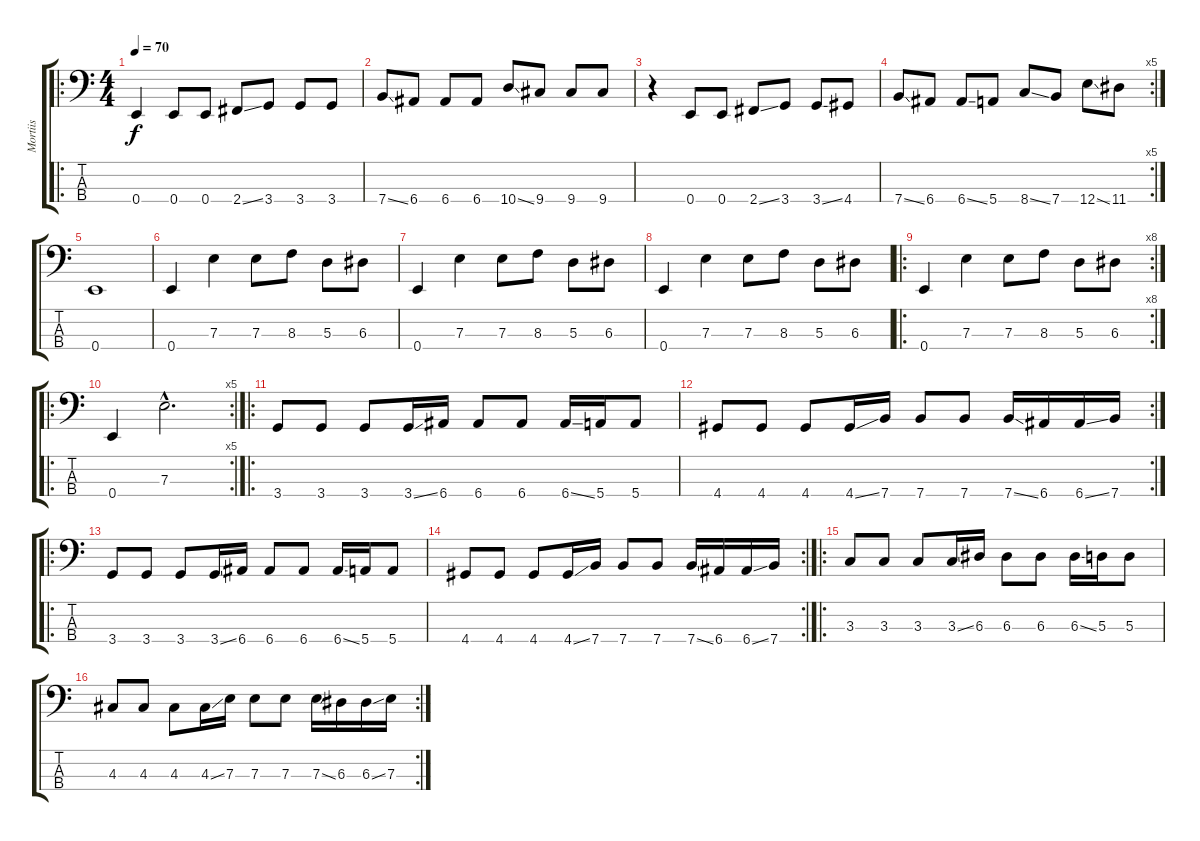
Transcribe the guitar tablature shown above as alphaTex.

\track ("Mortiis" "Mortiis") {instrument electricbassfinger}
\staff {score tabs}
\tuning (G2 D2 A1 E1) {hide}
\ro
\ts (4 4)
\tempo 70
\clef f4
\ks c
0.4.4{dy f} 0.4.8 0.4.8 2.4{ss}.8 3.4.8 3.4.8 3.4.8 |
7.4{ss}.8 6.4.8 6.4.8 6.4.8 10.4{ss}.8 9.4.8 9.4.8 9.4.8 |
r.4 0.4.8 0.4.8 2.4{ss}.8 3.4.8 3.4{ss}.8 4.4.8 |
\rc 5
7.4{ss}.8 6.4.8 6.4{ss}.8 5.4.8 8.4{ss}.8 7.4.8 12.4{ss}.8 11.4.8 |
0.4.1 |
0.4.4 7.3.4 7.3.8 8.3.8 5.3.8 6.3.8 |
0.4.4 7.3.4 7.3.8 8.3.8 5.3.8 6.3.8 |
0.4.4 7.3.4 7.3.8 8.3.8 5.3.8 6.3.8 |
\ro
\rc 8
0.4.4 7.3.4 7.3.8 8.3.8 5.3.8 6.3.8 |
\ro
\rc 5
0.4.4 7.3{hac}.2{d} |
\ro
3.4.8 3.4.8 3.4.8 3.4{ss}.16 6.4.16 6.4.8 6.4.8 6.4{ss}.16 5.4.16 5.4.8 |
\rc 2
4.4.8 4.4.8 4.4.8 4.4{ss}.16 7.4.16 7.4.8 7.4.8 7.4{ss}.16 6.4.16 6.4{ss}.16 7.4.16 |
\ro
3.4.8 3.4.8 3.4.8 3.4{ss}.16 6.4.16 6.4.8 6.4.8 6.4{ss}.16 5.4.16 5.4.8 |
\rc 2
4.4.8 4.4.8 4.4.8 4.4{ss}.16 7.4.16 7.4.8 7.4.8 7.4{ss}.16 6.4.16 6.4{ss}.16 7.4.16 |
\ro
3.3.8 3.3.8 3.3.8 3.3{ss}.16 6.3.16 6.3.8 6.3.8 6.3{ss}.16 5.3.16 5.3.8 |
\rc 2
4.3.8 4.3.8 4.3.8 4.3{ss}.16 7.3.16 7.3.8 7.3.8 7.3{ss}.16 6.3.16 6.3{ss}.16 7.3.16
